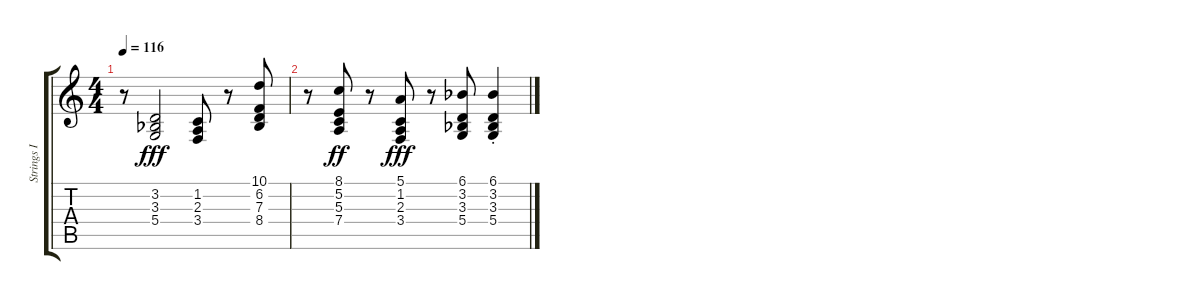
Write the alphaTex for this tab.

\track ("Strings I" "Strings I") {instrument stringensemble1}
\staff {score tabs}
\tuning (E4 B3 G3 D3 A2 E2) {hide}
\ts (4 4)
\tempo 116
\clef g2
\ks c
r.8{dy fff} (3.2 3.3{acc b} 5.4).2 (1.2 2.3 3.4).8 r.8 (10.1 6.2 7.3 8.4{acc b}).8 |
r.8 (8.1 5.2 5.3 7.4).8{dy ff} r.8 (5.1 1.2 2.3 3.4).8{dy fff} r.8 (6.1{acc b} 3.2 3.3{acc b} 5.4).8 (6.1{st acc b} 3.2{st} 3.3{st acc b} 5.4{st}).4
